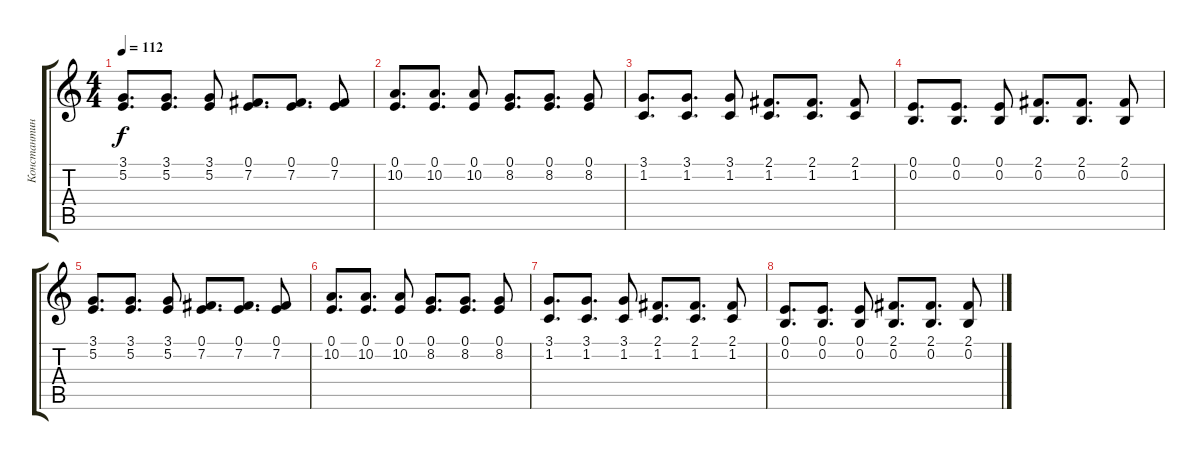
\track ("Константин Бекрев" "Константин") {instrument lead2sawtooth}
\staff {score tabs}
\tuning (E4 B3 G3 D3 A2 E2) {hide}
\ts (4 4)
\tempo 112
\clef g2
\ks c
(3.1 5.2).8{d dy f volume 11} (3.1 5.2).8{d} (3.1 5.2).8 (0.1 7.2).8{d} (0.1 7.2).8{d} (0.1 7.2).8 |
(0.1 10.2).8{d} (0.1 10.2).8{d} (0.1 10.2).8 (0.1 8.2).8{d} (0.1 8.2).8{d} (0.1 8.2).8 |
(3.1 1.2).8{d} (3.1 1.2).8{d} (3.1 1.2).8 (2.1 1.2).8{d} (2.1 1.2).8{d} (2.1 1.2).8 |
(0.1 0.2).8{d} (0.1 0.2).8{d} (0.1 0.2).8 (2.1 0.2).8{d} (2.1 0.2).8{d} (2.1 0.2).8 |
(3.1 5.2).8{d volume 11} (3.1 5.2).8{d} (3.1 5.2).8 (0.1 7.2).8{d} (0.1 7.2).8{d} (0.1 7.2).8 |
(0.1 10.2).8{d} (0.1 10.2).8{d} (0.1 10.2).8 (0.1 8.2).8{d} (0.1 8.2).8{d} (0.1 8.2).8 |
(3.1 1.2).8{d} (3.1 1.2).8{d} (3.1 1.2).8 (2.1 1.2).8{d} (2.1 1.2).8{d} (2.1 1.2).8 |
(0.1 0.2).8{d} (0.1 0.2).8{d} (0.1 0.2).8 (2.1 0.2).8{d} (2.1 0.2).8{d} (2.1 0.2).8
